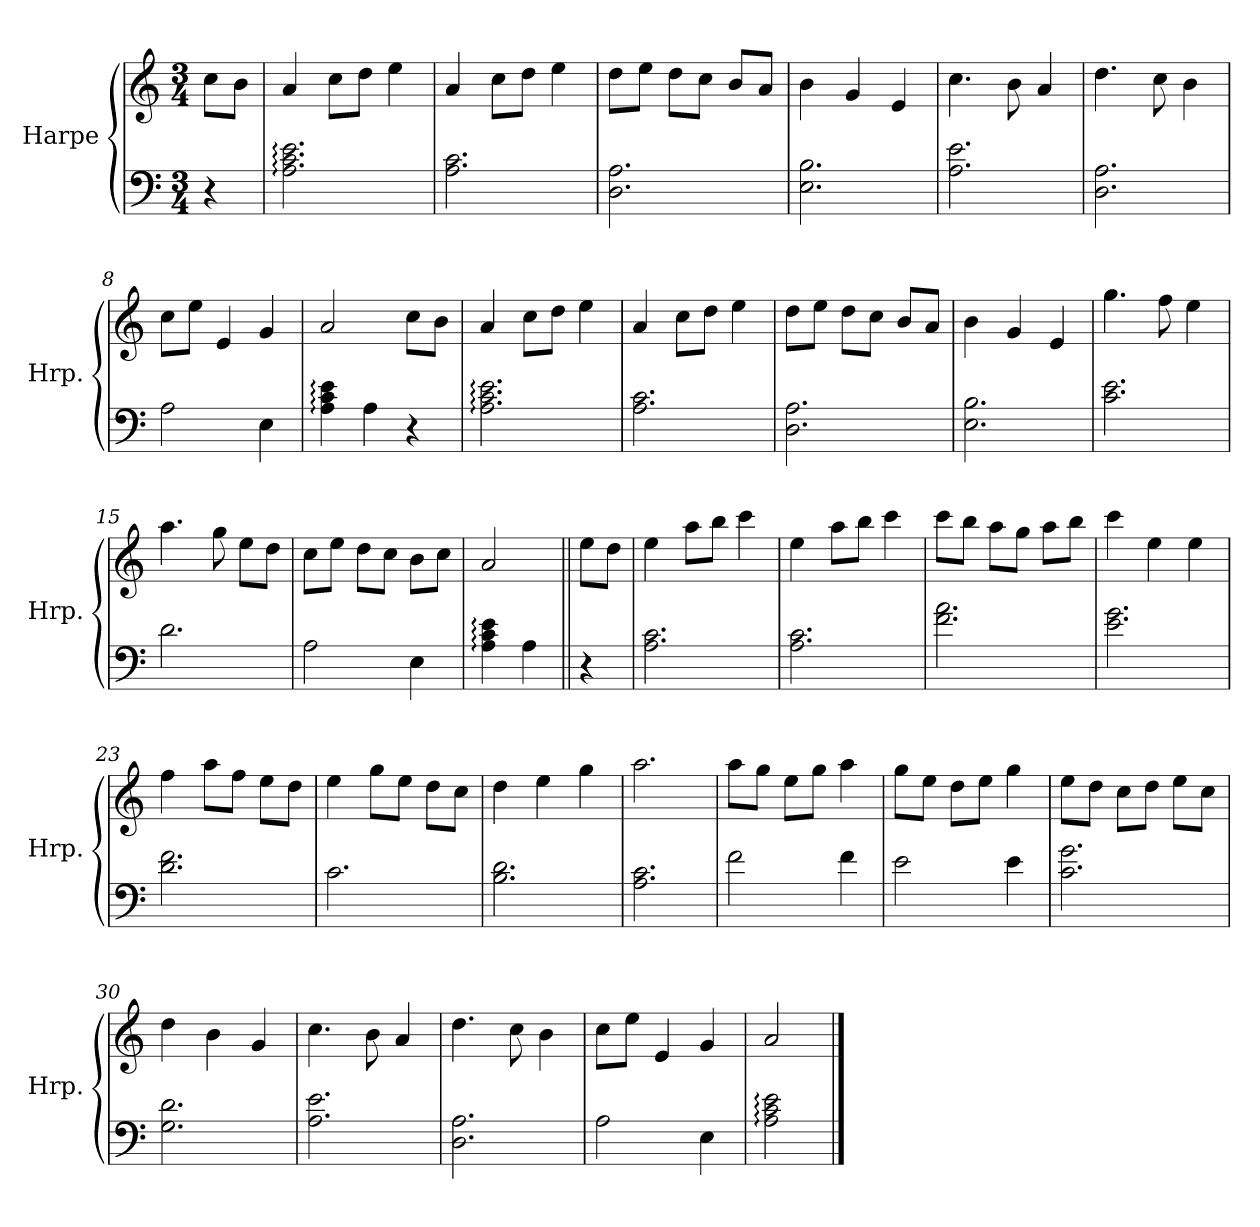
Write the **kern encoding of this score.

**kern	**kern
*part1	*part1
*staff2	*staff1
*I"Harpe	*
*I'Hrp.	*
*clefF4	*clefG2
*k[]	*k[]
*M3/4	*M3/4
=1	=1
4r	8cc\L
.	8b\J
=2	=2
2.A\: 2.c\: 2.e\:	4a/
.	8cc\L
.	8dd\J
.	4ee\
=3	=3
2.A\ 2.c\	4a/
.	8cc\L
.	8dd\J
.	4ee\
=4	=4
2.D\ 2.A\	8dd\L
.	8ee\J
.	8dd\L
.	8cc\J
.	8b/L
.	8a/J
=5	=5
2.E\ 2.B\	4b\
.	4g/
.	4e/
=6	=6
2.A\ 2.e\	4.cc\
.	8b\
.	4a/
=7	=7
2.D\ 2.A\	4.dd\
.	8cc\
.	4b\
=8	=8
2A\	8cc\L
.	8ee\J
.	4e/
4E\	4g/
=9	=9
4A\: 4c\: 4e\:	2a/
4A\	.
4r	8cc\L
.	8b\J
!!LO:LB:g=z
=10	=10
2.A\: 2.c\: 2.e\:	4a/
.	8cc\L
.	8dd\J
.	4ee\
=11	=11
2.A\ 2.c\	4a/
.	8cc\L
.	8dd\J
.	4ee\
=12	=12
2.D\ 2.A\	8dd\L
.	8ee\J
.	8dd\L
.	8cc\J
.	8b/L
.	8a/J
=13	=13
2.E\ 2.B\	4b\
.	4g/
.	4e/
=14	=14
2.c\ 2.e\	4.gg\
.	8ff\
.	4ee\
=15	=15
2.d\	4.aa\
.	8gg\
.	8ee\L
.	8dd\J
=16	=16
2A\	8cc\L
.	8ee\J
.	8dd\L
.	8cc\J
4E\	8b\L
.	8cc\J
=17	=17
4A\: 4c\: 4e\:	2a/
4A\	.
=18||	=18||
4r	8ee\L
.	8dd\J
!!LO:LB:g=z
=19	=19
2.A\ 2.c\	4ee\
.	8aa\L
.	8bb\J
.	4ccc\
=20	=20
2.A\ 2.c\	4ee\
.	8aa\L
.	8bb\J
.	4ccc\
=21	=21
2.f\ 2.a\	8ccc\L
.	8bb\J
.	8aa\L
.	8gg\J
.	8aa\L
.	8bb\J
=22	=22
2.e\ 2.g\	4ccc\
.	4ee\
.	4ee\
=23	=23
2.d\ 2.f\	4ff\
.	8aa\L
.	8ff\J
.	8ee\L
.	8dd\J
=24	=24
2.c\	4ee\
.	8gg\L
.	8ee\J
.	8dd\L
.	8cc\J
=25	=25
2.B\ 2.d\	4dd\
.	4ee\
.	4gg\
=26	=26
2.A\ 2.c\	2.aa\
!!LO:LB:g=z
=27	=27
2f\	8aa\L
.	8gg\J
.	8ee\L
.	8gg\J
4f\	4aa\
=28	=28
2e\	8gg\L
.	8ee\J
.	8dd\L
.	8ee\J
4e\	4gg\
=29	=29
2.c\ 2.g\	8ee\L
.	8dd\J
.	8cc\L
.	8dd\J
.	8ee\L
.	8cc\J
=30	=30
2.G\ 2.d\	4dd\
.	4b\
.	4g/
=31	=31
2.A\ 2.e\	4.cc\
.	8b\
.	4a/
=32	=32
2.D\ 2.A\	4.dd\
.	8cc\
.	4b\
=33	=33
2A\	8cc\L
.	8ee\J
.	4e/
4E\	4g/
=34	=34
2A\: 2c\: 2e\:	2a/
==	==
*-	*-
